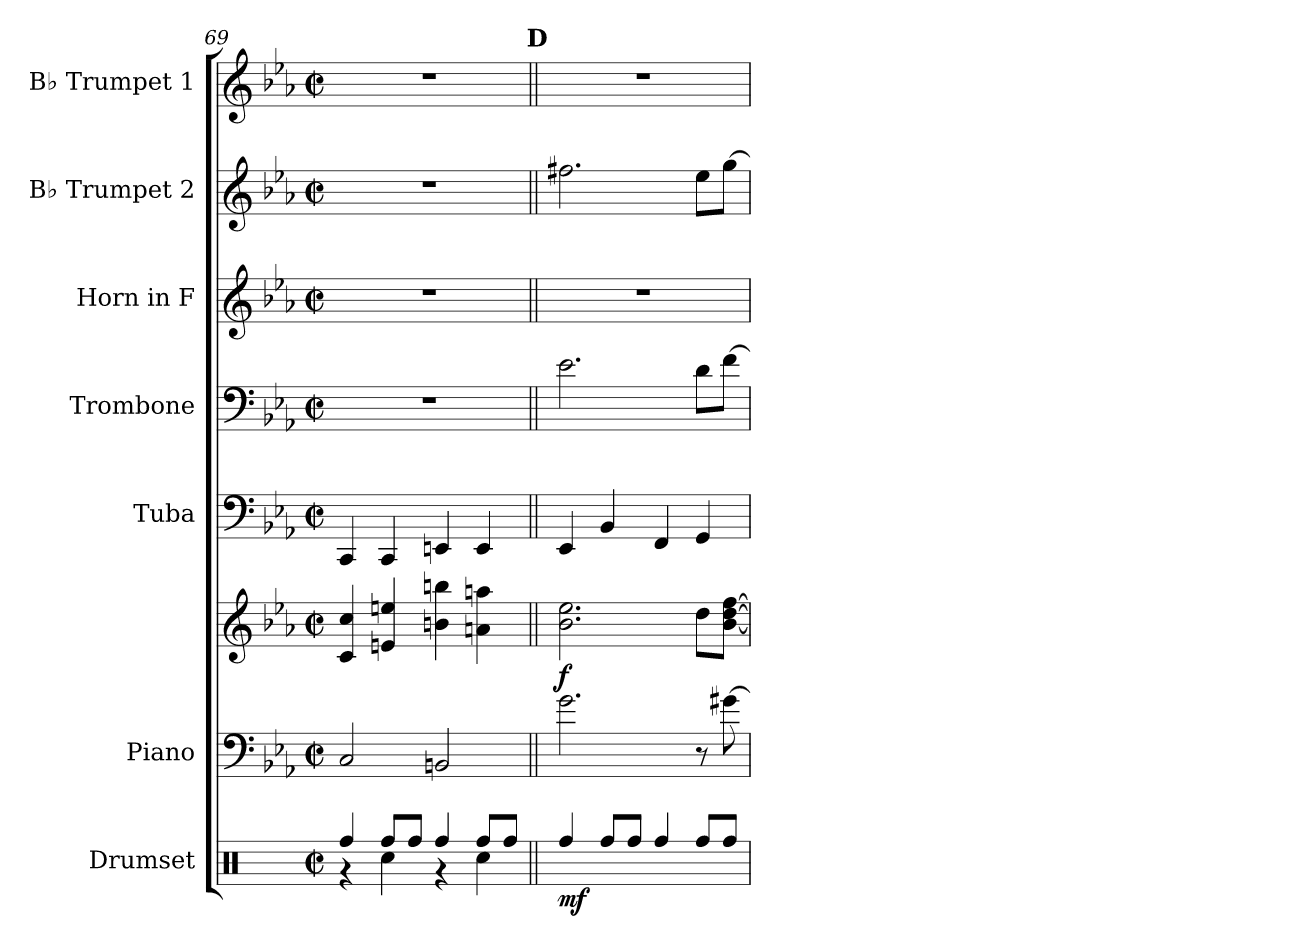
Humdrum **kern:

**kern	**dynam	**kern	**kern	**dynam	**kern	**kern	**kern	**kern	**kern
*part7	*part7	*part6	*part6	*part6	*part5	*part4	*part3	*part2	*part1
*staff8	*staff8	*staff7	*staff6	*staff6/7	*staff5	*staff4	*staff3	*staff2	*staff1
*I"Drumset	*	*I"Piano	*	*	*I"Tuba	*I"Trombone	*I"Horn in F	*I"B♭ Trumpet 2	*I"B♭ Trumpet 1
*I'Drs.	*	*I'Pno.	*	*	*I'Tba.	*I'Tbn.	*	*I'B♭ Tpt. 2	*I'B♭ Tpt. 1
*clefX	*	*clefF4	*clefG2	*	*clefF4	*clefF4	*clefG2	*clefG2	*clefG2
*	*	*	*	*	*	*	*ITrd4c7	*ITrd1c2	*ITrd1c2
*k[]	*	*k[b-e-a-]	*k[b-e-a-]	*	*k[b-e-a-]	*k[b-e-a-]	*k[b-e-a-d-]	*k[b-e-a-d-g-]	*k[b-e-a-d-g-]
*M2/2	*	*M2/2	*M2/2	*	*M2/2	*M2/2	*M2/2	*M2/2	*M2/2
*met(c|)	*	*met(c|)	*met(c|)	*	*met(c|)	*met(c|)	*met(c|)	*met(c|)	*met(c|)
=69	=69	=69	=69	=69	=69	=69	=69	=69	=69
*^	*	*	*	*	*	*	*	*	*
4Rff/	4r	.	2C/	4c/ 4cc/	.	4CC/	1r	1r	1r	1r
8Rff/L	4Rcc\	.	.	4en/ 4een/	.	4CC/	.	.	.	.
8Rff/J	.	.	.	.	.	.	.	.	.	.
4Rff/	4r	.	2BBn/	4bn\ 4bbn\	.	4EEn/	.	.	.	.
8Rff/L	4Rcc\	.	.	4an\ 4aan\	.	4EE/	.	.	.	.
8Rff/J	.	.	.	.	.	.	.	.	.	.
*v	*v	*	*	*	*	*	*	*	*	*
!!LO:REH:place=s1:a:B:enc=none:fs=14:t=D
=70||	=70||	=70||	=70||	=70||	=70||	=70||	=70||	=70||	=70||
*	*	*k[]	*k[]	*	*k[]	*k[]	*k[b-]	*k[b-e-]	*k[b-e-]
!	!LO:DY:b	!	!	!LO:DY:b	!	!	!	!	!
4Rff/	mf	2.g\	2.b\ 2.ee\	f	4EE/	2.e\	1r	2.een\	1r
8Rff/L	.	.	.	.	4BB/	.	.	.	.
8Rff/J	.	.	.	.	.	.	.	.	.
4Rff/	.	.	.	.	4FF/	.	.	.	.
8Rff/L	.	8r	8dd\L	.	4GG/	8d\L	.	8dd\L	.
8Rff/J	.	[8g#X\	[8b\ [8dd\ [8ff\J	.	.	[8f\J	.	[8ff\J	.
=	=	=	=	=	=	=	=	=	=
*-	*-	*-	*-	*-	*-	*-	*-	*-	*-
